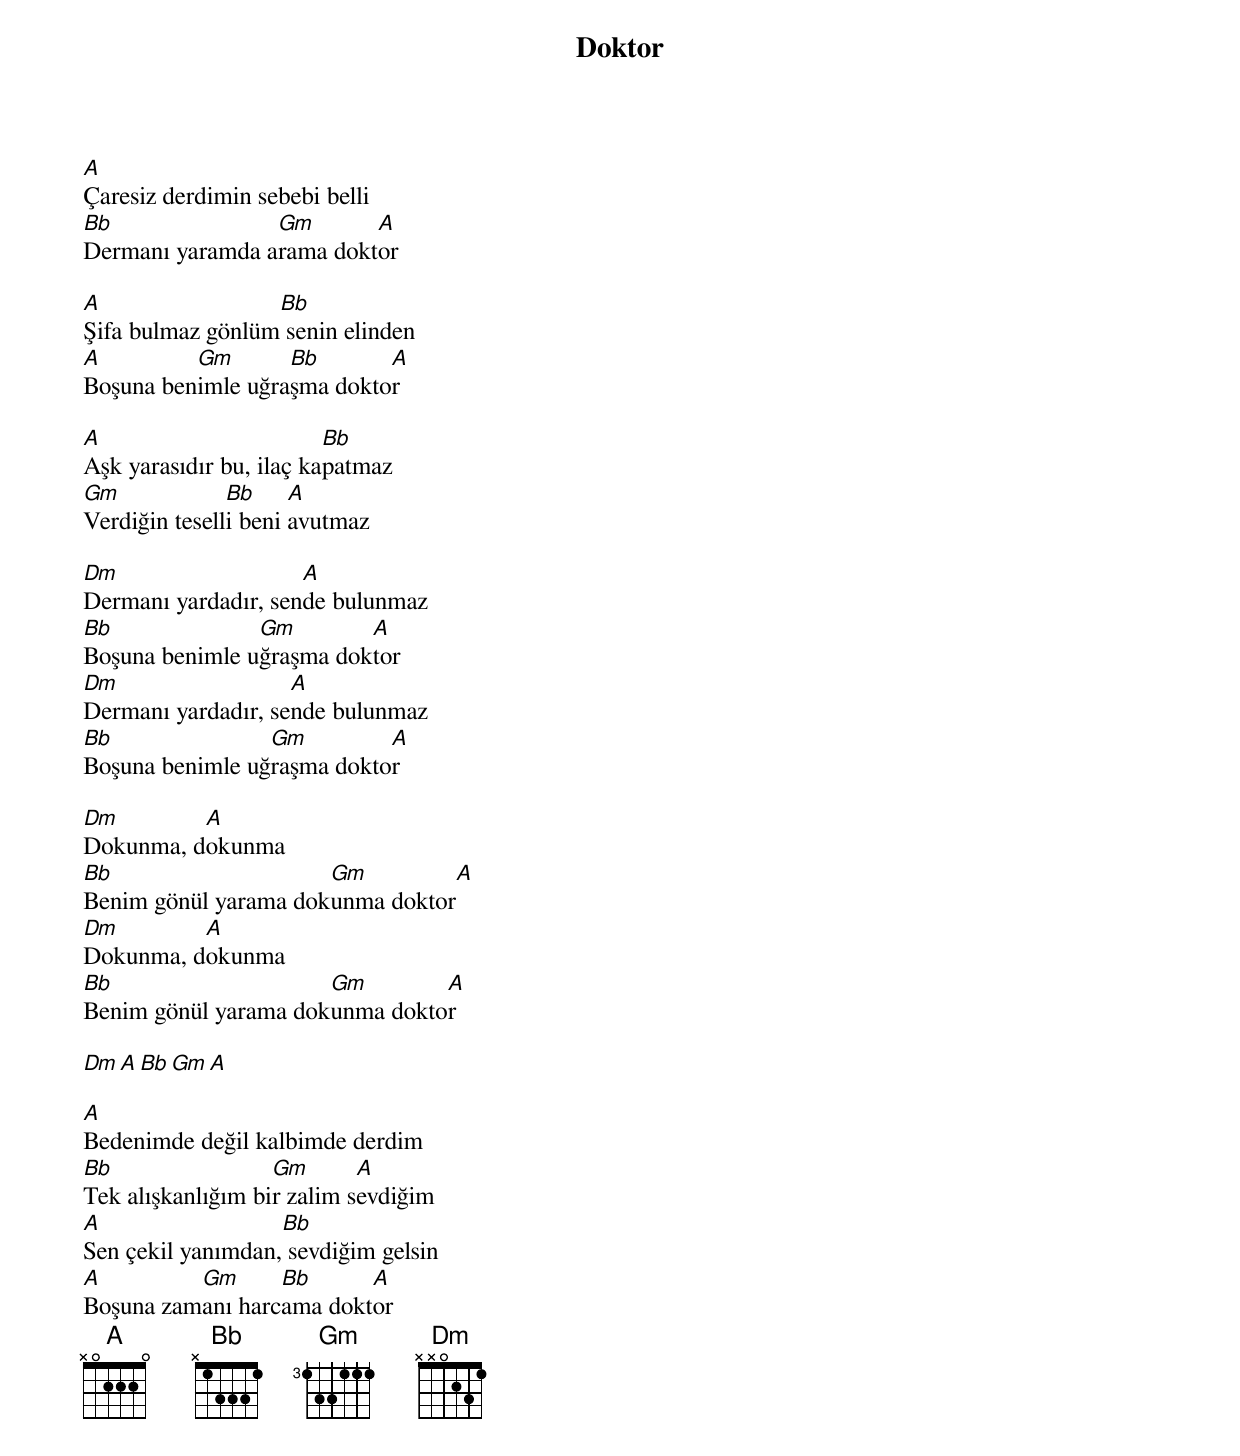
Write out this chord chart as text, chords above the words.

{title: Doktor}
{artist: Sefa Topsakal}

A
Çaresiz derdimin sebebi belli
Bb               Gm       A
Dermanı yaramda arama doktor

A                 Bb
Şifa bulmaz gönlüm senin elinden
A         Gm       Bb       A
Boşuna benimle uğraşma doktor

A                        Bb
Aşk yarasıdır bu, ilaç kapatmaz
Gm             Bb     A
Verdiğin teselli beni avutmaz

Dm                   A
Dermanı yardadır, sende bulunmaz
Bb              Gm        A
Boşuna benimle uğraşma doktor
Dm                  A
Dermanı yardadır, sende bulunmaz
Bb               Gm         A
Boşuna benimle uğraşma doktor

Dm        A
Dokunma, dokunma
Bb                    Gm          A
Benim gönül yarama dokunma doktor
Dm        A
Dokunma, dokunma
Bb                    Gm        A
Benim gönül yarama dokunma doktor

Dm   A   Bb   Gm   A

A
Bedenimde değil kalbimde derdim
Bb                 Gm       A
Tek alışkanlığım bir zalim sevdiğim
A                  Bb
Sen çekil yanımdan, sevdiğim gelsin
A         Gm      Bb      A
Boşuna zamanı harcama doktor
